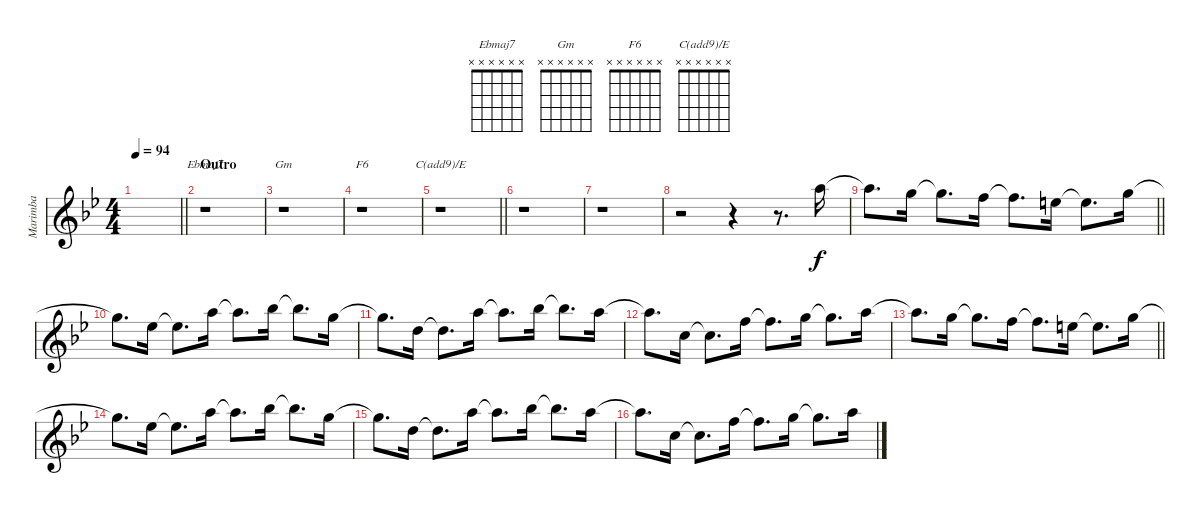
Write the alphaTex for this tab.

\track ("Marimba" "Marimba") {instrument marimba}
\staff {score}
\tuning (E6 B5 G5 D5 A4 E4) {hide}
\chord ("Ebmaj7" x x x x x x)
\chord ("Gm" x x x x x x)
\chord ("F6" x x x x x x)
\chord ("C(add9)/E" x x x x x x)
\ts (4 4)
\tempo 94
\clef g2
\barLineRight lightlight
\ks gminor
|
\section ("" "Outro")
r.1{ch "Ebmaj7"} |
r.1{ch "Gm"} |
r.1{ch "F6"} |
\barLineRight lightlight
r.1{ch "C(add9)/E"} |
r.1 |
r.1 |
r.2 r.4 r.8{d} 2.3.16 |
\barLineRight lightlight
2.3{t}.8{d} 0.3.16 0.3{t}.8{d} 3.4.16 3.4{t}.8{d} 2.4.16 2.4{t}.8{d} 0.3.16 |
0.3{t}.8{d} 1.4.16 1.4{t}.8{d} 2.3.16 2.3{t}.8{d} 3.3.16 3.3{t}.8{d} 0.3.16 |
0.3{t}.8{d} 0.4.16 0.4{t}.8{d} 2.3.16 2.3{t}.8{d} 3.3.16 3.3{t}.8{d} 2.3.16 |
2.3{t}.8{d} 3.5.16 3.5{t}.8{d} 3.4.16 3.4{t}.8{d} 0.3.16 0.3{t}.8{d} 2.3.16 |
\barLineRight lightlight
2.3{t}.8{d} 0.3.16 0.3{t}.8{d} 3.4.16 3.4{t}.8{d} 2.4.16 2.4{t}.8{d} 0.3.16 |
0.3{t}.8{d} 1.4.16 1.4{t}.8{d} 2.3.16 2.3{t}.8{d} 3.3.16 3.3{t}.8{d} 0.3.16 |
0.3{t}.8{d} 0.4.16 0.4{t}.8{d} 2.3.16 2.3{t}.8{d} 3.3.16 3.3{t}.8{d} 2.3.16 |
2.3{t}.8{d} 3.5.16 3.5{t}.8{d} 3.4.16 3.4{t}.8{d} 0.3.16 0.3{t}.8{d} 2.3.16
